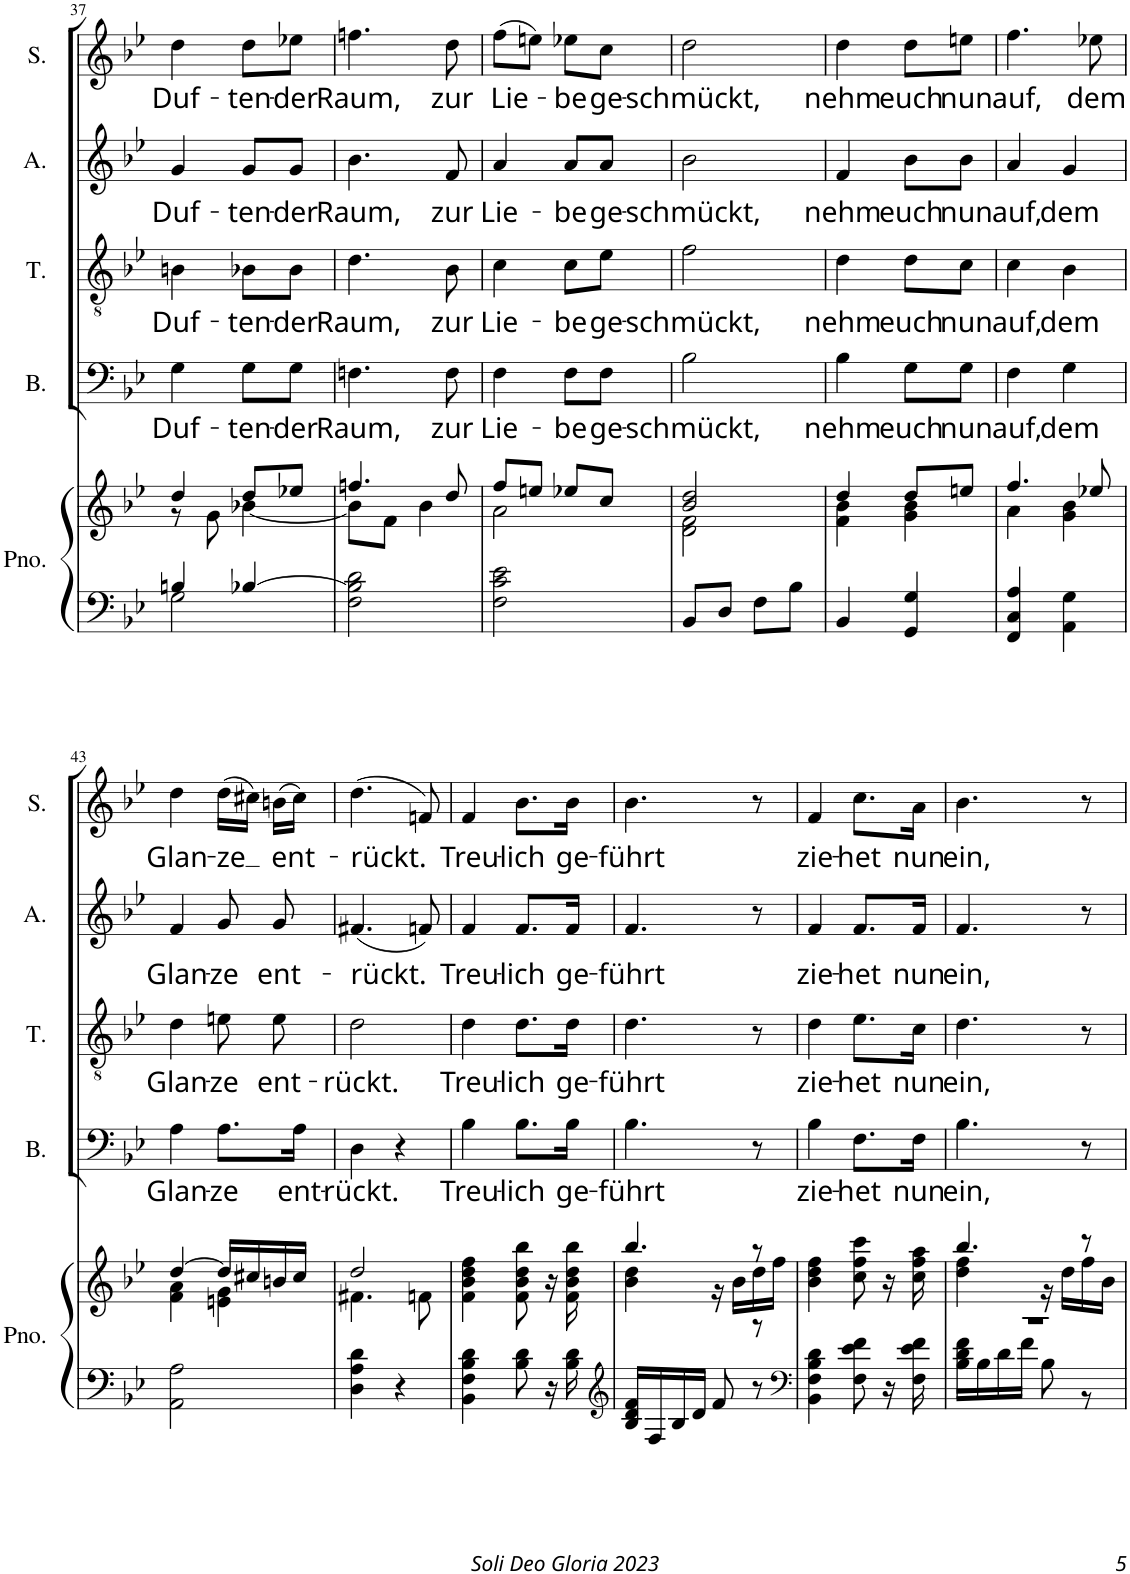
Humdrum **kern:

**kern	**kern	**kern	**text	**kern	**text	**kern	**text	**kern	**text
*part5	*part5	*part4	*part4	*part3	*part3	*part2	*part2	*part1	*part1
*staff6	*staff5	*staff4	*staff4	*staff3	*staff3	*staff2	*staff2	*staff1	*staff1
*I"Piano	*	*I"Bass	*	*I"Tenor	*	*I"Alto	*	*I"Soprano	*
*I'Pno.	*	*I'B.	*	*I'T.	*	*I'A.	*	*I'S.	*
!!LO:PB:g=z
*clefF4	*clefG2	*clefF4	*	*clefGv2	*	*clefG2	*	*clefG2	*
*k[b-e-]	*k[b-e-]	*k[b-e-]	*	*k[b-e-]	*	*k[b-e-]	*	*k[b-e-]	*
*M2/4	*M2/4	*M2/4	*	*M2/4	*	*M2/4	*	*M2/4	*
=37	=37	=37	=37	=37	=37	=37	=37	=37	=37
*^	*^	*	*	*	*	*	*	*	*
!	!	!	!	!	!LO:LY:b	!	!LO:LY:b	!	!LO:LY:b	!	!LO:LY:b
4Bn/	2G\	4dd/	8r	4G\	Duf-	4Bn\	Duf-	4g/	Duf-	4dd\	Duf-
.	.	.	8g\	.	.	.	.	.	.	.	.
!	!	!	!	!	!LO:LY:b	!	!LO:LY:b	!	!LO:LY:b	!	!LO:LY:b
[4B-X/	.	8dd/L	[4b-X\	8G\L	-ten-	8B-X\L	-ten-	8g/L	-ten-	8dd\L	-ten-
!	!	!	!	!	!LO:LY:b	!	!LO:LY:b	!	!LO:LY:b	!	!LO:LY:b
.	.	8ee-X/J	.	8G\J	-der	8B-\J	-der	8g/J	-der	8ee-X\J	-der
*v	*v	*	*	*	*	*	*	*	*	*	*
=38	=38	=38	=38	=38	=38	=38	=38	=38	=38	=38
!	!	!	!	!LO:LY:b	!	!LO:LY:b	!	!LO:LY:b	!	!LO:LY:b
2F\ 2B-\] 2d\	4.ffn/	8b-\L]	4.Fn\	Raum,	4.d\	Raum,	4.b-\	Raum,	4.ffn\	Raum,
.	.	8f\J	.	.	.	.	.	.	.	.
.	.	4b-\	.	.	.	.	.	.	.	.
!	!	!	!	!LO:LY:b	!	!LO:LY:b	!	!LO:LY:b	!	!LO:LY:b
.	8dd/	.	8F\	zur	8B-\	zur	8f/	zur	8dd\	zur
=39	=39	=39	=39	=39	=39	=39	=39	=39	=39	=39
!	!	!	!	!LO:LY:b	!	!LO:LY:b	!	!LO:LY:b	!	!LO:LY:b
2F\ 2c\ 2e-\	8ff/L	2a\	4F\	Lie-	4c\	Lie-	4a/	Lie-	(8ff\L	Lie-
.	8een/J	.	.	.	.	.	.	.	8een\J)	.
!	!	!	!	!LO:LY:b	!	!LO:LY:b	!	!LO:LY:b	!	!LO:LY:b
.	8ee-X/L	.	8F\L	-be	8c\L	-be	8a/L	-be	8ee-X\L	-be
!	!	!	!	!LO:LY:b	!	!LO:LY:b	!	!LO:LY:b	!	!LO:LY:b
.	8cc/J	.	8F\J	ge-	8e-\J	ge-	8a/J	ge-	8cc\J	ge-
=40	=40	=40	=40	=40	=40	=40	=40	=40	=40	=40
!	!	!	!	!LO:LY:b	!	!LO:LY:b	!	!LO:LY:b	!	!LO:LY:b
8BB-/L	2b-/ 2dd/	2d\ 2f\	2B-\	-schmückt,	2f\	-schmückt,	2b-\	-schmückt,	2dd\	-schmückt,
8D/J	.	.	.	.	.	.	.	.	.	.
8F\L	.	.	.	.	.	.	.	.	.	.
8B-\J	.	.	.	.	.	.	.	.	.	.
=41	=41	=41	=41	=41	=41	=41	=41	=41	=41	=41
!	!	!	!	!LO:LY:b	!	!LO:LY:b	!	!LO:LY:b	!	!LO:LY:b
4BB-/	4dd/	4f\ 4b-\	4B-\	nehm	4d\	nehm	4f/	nehm	4dd\	nehm
!	!	!	!	!LO:LY:b	!	!LO:LY:b	!	!LO:LY:b	!	!LO:LY:b
4GG/ 4G/	8dd/L	4g\ 4b-\	8G\L	euch	8d\L	euch	8b-\L	euch	8dd\L	euch
!	!	!	!	!LO:LY:b	!	!LO:LY:b	!	!LO:LY:b	!	!LO:LY:b
.	8een/J	.	8G\J	nun	8c\J	nun	8b-\J	nun	8een\J	nun
=42	=42	=42	=42	=42	=42	=42	=42	=42	=42	=42
!	!	!	!	!LO:LY:b	!	!LO:LY:b	!	!LO:LY:b	!	!LO:LY:b
4FF/ 4C/ 4A/	4.ff/	4a\	4F\	auf,	4c\	auf,	4a/	auf,	4.ff\	auf,
!	!	!	!	!LO:LY:b	!	!LO:LY:b	!	!LO:LY:b	!	!
4AA\ 4G\	.	4g\ 4b-\	4G\	dem	4B-\	dem	4g/	dem	.	.
!	!	!	!	!	!	!	!	!	!	!LO:LY:b
.	8ee-X/	.	.	.	.	.	.	.	8ee-X\	dem
!!LO:LB:g=z
=43	=43	=43	=43	=43	=43	=43	=43	=43	=43	=43
!	!	!	!	!LO:LY:b	!	!LO:LY:b	!	!LO:LY:b	!	!LO:LY:b
2AA\ 2A\	[4dd/	4f\ 4a\	4A\	Glan-	4d\	Glan-	4f/	Glan-	4dd\	Glan-
!	!	!	!	!LO:LY:b	!	!LO:LY:b	!	!LO:LY:b	!	!LO:LY:b
.	16dd/LL]	4en\ 4g\	8.A\L	-ze	8en\	-ze	8g/	-ze	(16dd\LL	-ze
.	16cc#X/	.	.	.	.	.	.	.	16cc#X\JJ)	.
!	!	!	!	!	!	!LO:LY:b	!	!LO:LY:b	!	!LO:LY:b
.	16bn/	.	.	.	8e\	ent-	8g/	ent-	(16bn\LL	ent-
!	!	!	!	!LO:LY:b	!	!	!	!	!	!
.	16cc#/JJ	.	16A\Jk	ent-	.	.	.	.	16cc#\JJ)	.
=44	=44	=44	=44	=44	=44	=44	=44	=44	=44	=44
!	!	!	!	!LO:LY:b	!	!LO:LY:b	!	!LO:LY:b	!	!LO:LY:b
4D\ 4A\ 4d\	2dd/	4.f#X\	4D\	-rückt.	2d\	-rückt.	(4.f#X/	-rückt.	(4.dd\	-rückt.
4r	.	.	4r	.	.	.	.	.	.	.
.	.	8fn\	.	.	.	.	8fn/)	.	8fn/)	.
=45	=45	=45	=45	=45	=45	=45	=45	=45	=45	=45
!	!	!	!	!LO:LY:b	!	!LO:LY:b	!	!LO:LY:b	!	!LO:LY:b
*	*v	*v	*	*	*	*	*	*	*	*
4BB-\ 4F\ 4B-\ 4d\	4f\ 4b-\ 4dd\ 4ff\	4B-\	Treu-	4d\	Treu-	4f/	Treu-	4f/	Treu-
!	!	!	!LO:LY:b	!	!LO:LY:b	!	!LO:LY:b	!	!LO:LY:b
8B-\ 8d\	8f\ 8b-\ 8dd\ 8bb-\	8.B-\L	-lich	8.d\L	-lich	8.f/L	-lich	8.b-\L	-lich
16r	16r	.	.	.	.	.	.	.	.
!	!	!	!LO:LY:b	!	!LO:LY:b	!	!LO:LY:b	!	!LO:LY:b
16B-\ 16d\	16f\ 16b-\ 16dd\ 16bb-\	16B-\Jk	ge-	16d\Jk	ge-	16f/Jk	ge-	16b-\Jk	ge-
=46	=46	=46	=46	=46	=46	=46	=46	=46	=46
*clefG2	*	*	*	*	*	*	*	*	*
*	*^	*	*	*	*	*	*	*	*
*	*	*^	*	*	*	*	*	*	*	*
!	!	!	!	!	!LO:LY:b	!	!LO:LY:b	!	!LO:LY:b	!	!LO:LY:b
16B-/ 16d/ 16f/LL	4.bb-/	4b-\ 4dd\	4.ryy	4.B-\	-führt	4.d\	-führt	4.f/	-führt	4.b-\	-führt
16F/	.	.	.	.	.	.	.	.	.	.	.
16B-/	.	.	.	.	.	.	.	.	.	.	.
16d/JJ	.	.	.	.	.	.	.	.	.	.	.
8f/	.	16r	.	.	.	.	.	.	.	.	.
.	.	16b-\LL	.	.	.	.	.	.	.	.	.
8r	8r	16dd\	8r	8r	.	8r	.	8r	.	8r	.
.	.	16ff\JJ	.	.	.	.	.	.	.	.	.
*	*v	*v	*v	*	*	*	*	*	*	*	*
=47	=47	=47	=47	=47	=47	=47	=47	=47	=47
*clefF4	*	*	*	*	*	*	*	*	*
*	*^	*	*	*	*	*	*	*	*
!	!	!	!	!LO:LY:b	!	!LO:LY:b	!	!LO:LY:b	!	!LO:LY:b
*	*v	*v	*	*	*	*	*	*	*	*
4BB-\ 4F\ 4B-\ 4d\	4b-\ 4dd\ 4ff\	4B-\	zie-	4d\	zie-	4f/	zie-	4f/	zie-
!	!	!	!LO:LY:b	!	!LO:LY:b	!	!LO:LY:b	!	!LO:LY:b
8F\ 8e-\ 8f\	8cc\ 8ff\ 8ccc\	8.F\L	-het	8.e-\L	-het	8.f/L	-het	8.cc\L	-het
16r	16r	.	.	.	.	.	.	.	.
!	!	!	!LO:LY:b	!	!LO:LY:b	!	!LO:LY:b	!	!LO:LY:b
16F\ 16e-\ 16f\	16cc\ 16ff\ 16aa\	16F\Jk	nun	16c\Jk	nun	16f/Jk	nun	16a\Jk	nun
=48	=48	=48	=48	=48	=48	=48	=48	=48	=48
*^	*^	*	*	*	*	*	*	*	*
!	!	!	!	!	!LO:LY:b	!	!LO:LY:b	!	!LO:LY:b	!	!LO:LY:b
2r	16B-\ 16d\ 16f\LL	4.bb-/	4dd\ 4ff\	4.B-\	ein,	4.d\	ein,	4.f/	ein,	4.b-\	ein,
.	16B-\	.	.	.	.	.	.	.	.	.	.
.	16d\	.	.	.	.	.	.	.	.	.	.
.	16f\JJ	.	.	.	.	.	.	.	.	.	.
.	8B-\	.	16r	.	.	.	.	.	.	.	.
.	.	.	16dd\LL	.	.	.	.	.	.	.	.
.	8r	8r	16ff\	8r	.	8r	.	8r	.	8r	.
.	.	.	16b-\JJ	.	.	.	.	.	.	.	.
*v	*v	*	*	*	*	*	*	*	*	*	*
*	*v	*v	*	*	*	*	*	*	*	*
=	=	=	=	=	=	=	=	=	=
*-	*-	*-	*-	*-	*-	*-	*-	*-	*-
